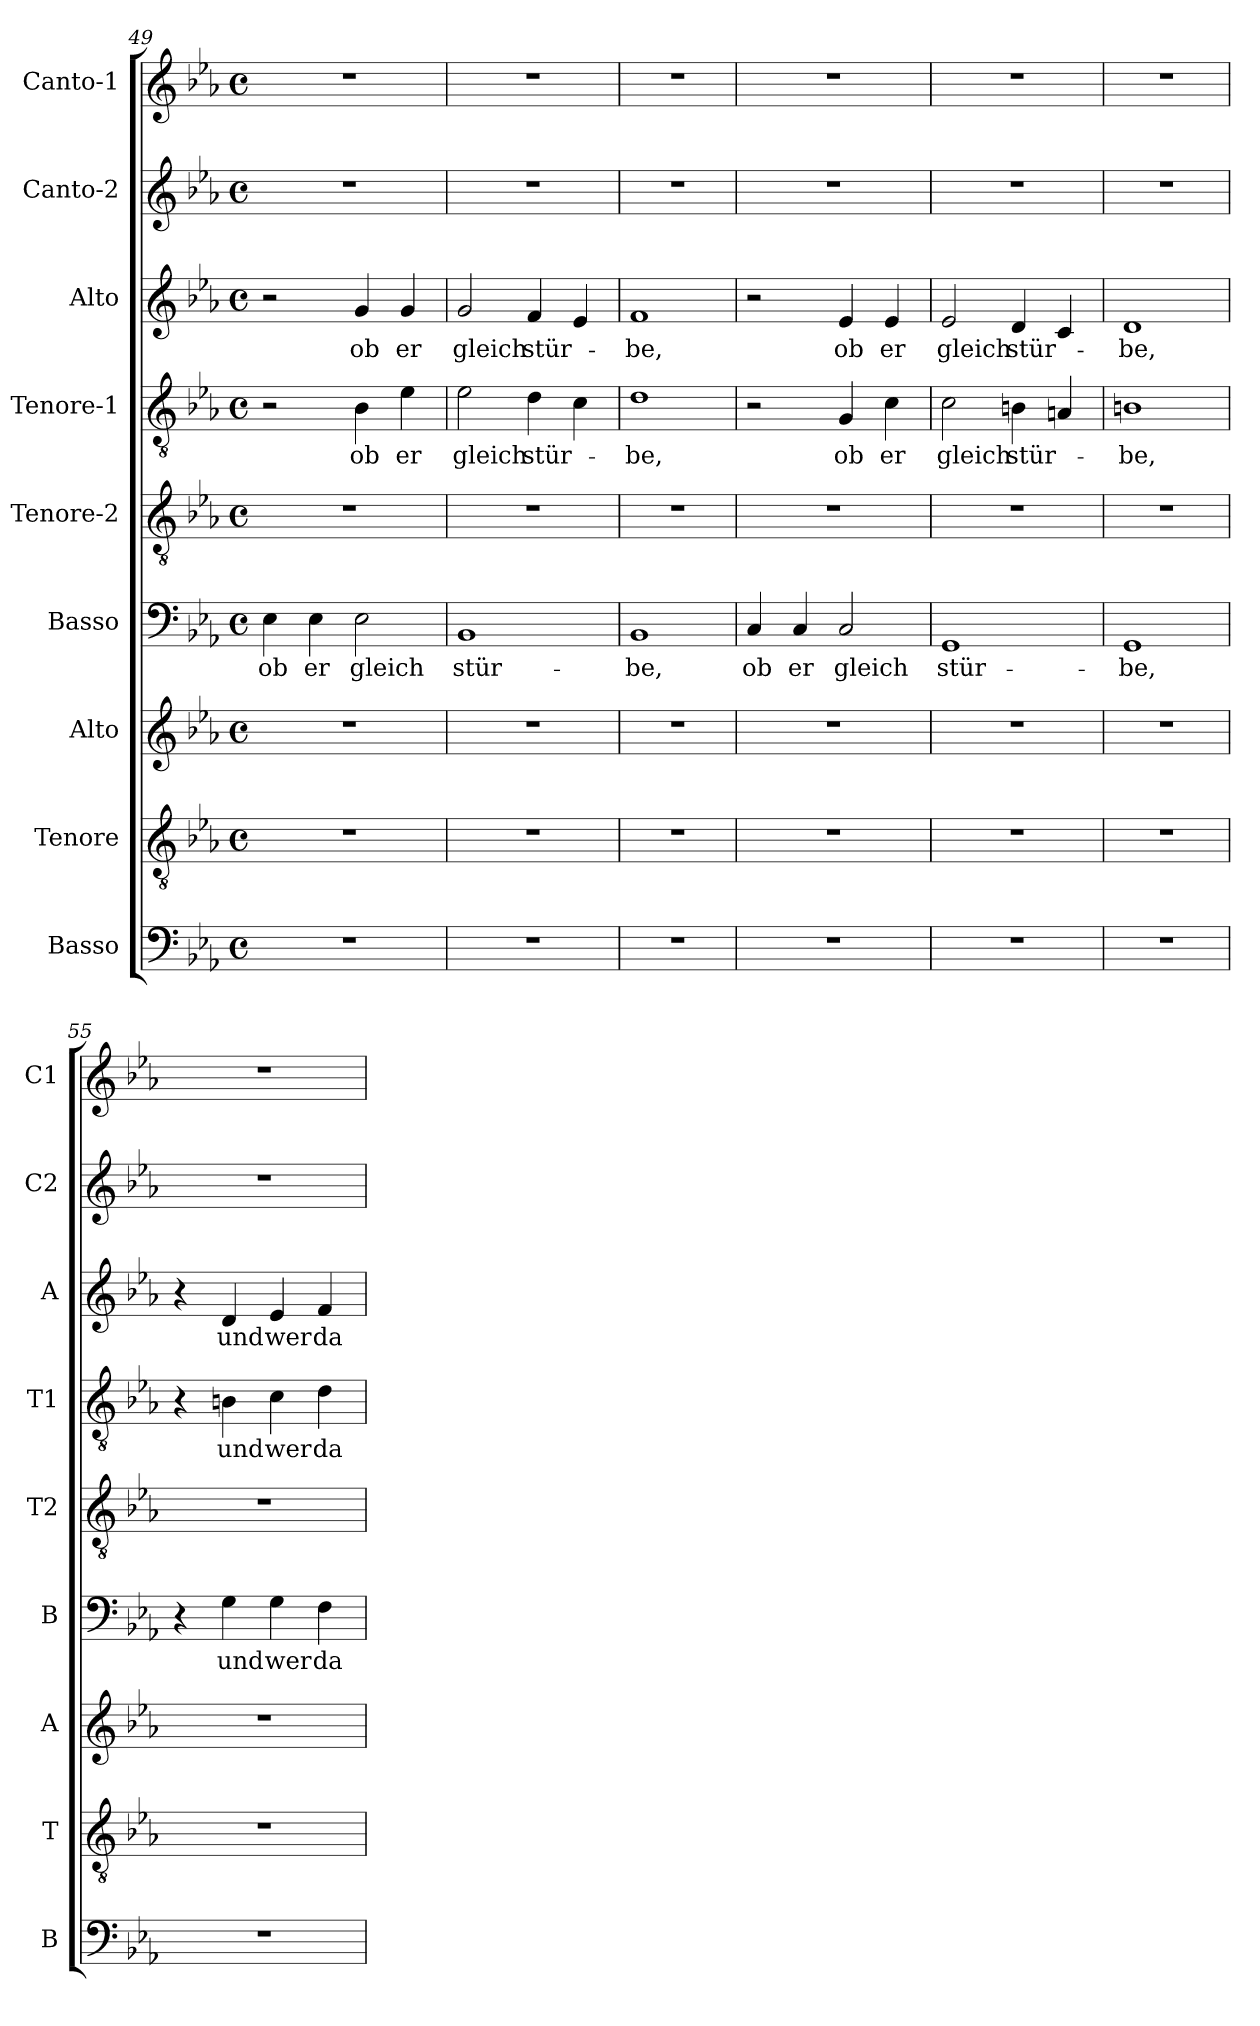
**kern	**kern	**kern	**kern	**text	**kern	**kern	**text	**kern	**text	**kern	**kern
*part9	*part8	*part7	*part6	*part6	*part5	*part4	*part4	*part3	*part3	*part2	*part1
*staff9	*staff8	*staff7	*staff6	*staff6	*staff5	*staff4	*staff4	*staff3	*staff3	*staff2	*staff1
*I"Basso	*I"Tenore	*I"Alto	*I"Basso	*	*I"Tenore-2	*I"Tenore-1	*	*I"Alto	*	*I"Canto-2	*I"Canto-1
*I'B	*I'T	*I'A	*I'B	*	*I'T2	*I'T1	*	*I'A	*	*I'C2	*I'C1
*clefF4	*clefGv2	*clefG2	*clefF4	*	*clefGv2	*clefGv2	*	*clefG2	*	*clefG2	*clefG2
*k[b-e-a-]	*k[b-e-a-]	*k[b-e-a-]	*k[b-e-a-]	*	*k[b-e-a-]	*k[b-e-a-]	*	*k[b-e-a-]	*	*k[b-e-a-]	*k[b-e-a-]
*E-:	*E-:	*E-:	*E-:	*	*E-:	*E-:	*	*E-:	*	*E-:	*E-:
*M4/4	*M4/4	*M4/4	*M4/4	*	*M4/4	*M4/4	*	*M4/4	*	*M4/4	*M4/4
*met(c)	*met(c)	*met(c)	*met(c)	*	*met(c)	*met(c)	*	*met(c)	*	*met(c)	*met(c)
=49	=49	=49	=49	=49	=49	=49	=49	=49	=49	=49	=49
!	!	!	!	!LO:LY:b	!	!	!	!	!	!	!
1r	1r	1r	4E-\	ob	1r	2r	.	2r	.	1r	1r
!	!	!	!	!LO:LY:b	!	!	!	!	!	!	!
.	.	.	4E-\	er	.	.	.	.	.	.	.
!	!	!	!	!LO:LY:b	!	!	!LO:LY:b	!	!LO:LY:b	!	!
.	.	.	2E-\	gleich	.	4B-\	ob	4g/	ob	.	.
!	!	!	!	!	!	!	!LO:LY:b	!	!LO:LY:b	!	!
.	.	.	.	.	.	4e-\	er	4g/	er	.	.
=50	=50	=50	=50	=50	=50	=50	=50	=50	=50	=50	=50
!	!	!	!	!LO:LY:b	!	!	!LO:LY:b	!	!LO:LY:b	!	!
1r	1r	1r	1BB-	stür-	1r	2e-\	gleich	2g/	gleich	1r	1r
!	!	!	!	!	!	!	!LO:LY:b	!	!LO:LY:b	!	!
.	.	.	.	.	.	4d\	stür-	4f/	stür-	.	.
.	.	.	.	.	.	4c\	.	4e-/	.	.	.
=51	=51	=51	=51	=51	=51	=51	=51	=51	=51	=51	=51
!	!	!	!	!LO:LY:b	!	!	!LO:LY:b	!	!LO:LY:b	!	!
1r	1r	1r	1BB-	-be,	1r	1d	-be,	1f	-be,	1r	1r
=52	=52	=52	=52	=52	=52	=52	=52	=52	=52	=52	=52
!	!	!	!	!LO:LY:b	!	!	!	!	!	!	!
1r	1r	1r	4C/	ob	1r	2r	.	2r	.	1r	1r
!	!	!	!	!LO:LY:b	!	!	!	!	!	!	!
.	.	.	4C/	er	.	.	.	.	.	.	.
!	!	!	!	!LO:LY:b	!	!	!LO:LY:b	!	!LO:LY:b	!	!
.	.	.	2C/	gleich	.	4G/	ob	4e-/	ob	.	.
!	!	!	!	!	!	!	!LO:LY:b	!	!LO:LY:b	!	!
.	.	.	.	.	.	4c\	er	4e-/	er	.	.
=53	=53	=53	=53	=53	=53	=53	=53	=53	=53	=53	=53
!	!	!	!	!LO:LY:b	!	!	!LO:LY:b	!	!LO:LY:b	!	!
1r	1r	1r	1GG	stür-	1r	2c\	gleich	2e-/	gleich	1r	1r
!	!	!	!	!	!	!	!LO:LY:b	!	!LO:LY:b	!	!
.	.	.	.	.	.	4Bn\	stür-	4d/	stür-	.	.
.	.	.	.	.	.	4An/	.	4c/	.	.	.
=54	=54	=54	=54	=54	=54	=54	=54	=54	=54	=54	=54
!	!	!	!	!LO:LY:b	!	!	!LO:LY:b	!	!LO:LY:b	!	!
1r	1r	1r	1GG	-be,	1r	1Bn	-be,	1d	-be,	1r	1r
!!LO:PB:g=z
=55	=55	=55	=55	=55	=55	=55	=55	=55	=55	=55	=55
1r	1r	1r	4r	.	1r	4r	.	4r	.	1r	1r
!	!	!	!	!LO:LY:b	!	!	!LO:LY:b	!	!LO:LY:b	!	!
.	.	.	4G\	und	.	4Bn\	und	4d/	und	.	.
!	!	!	!	!LO:LY:b	!	!	!LO:LY:b	!	!LO:LY:b	!	!
.	.	.	4G\	wer	.	4c\	wer	4e-/	wer	.	.
!	!	!	!	!LO:LY:b	!	!	!LO:LY:b	!	!LO:LY:b	!	!
.	.	.	4F\	da	.	4d\	da	4f/	da	.	.
=	=	=	=	=	=	=	=	=	=	=	=
*-	*-	*-	*-	*-	*-	*-	*-	*-	*-	*-	*-
